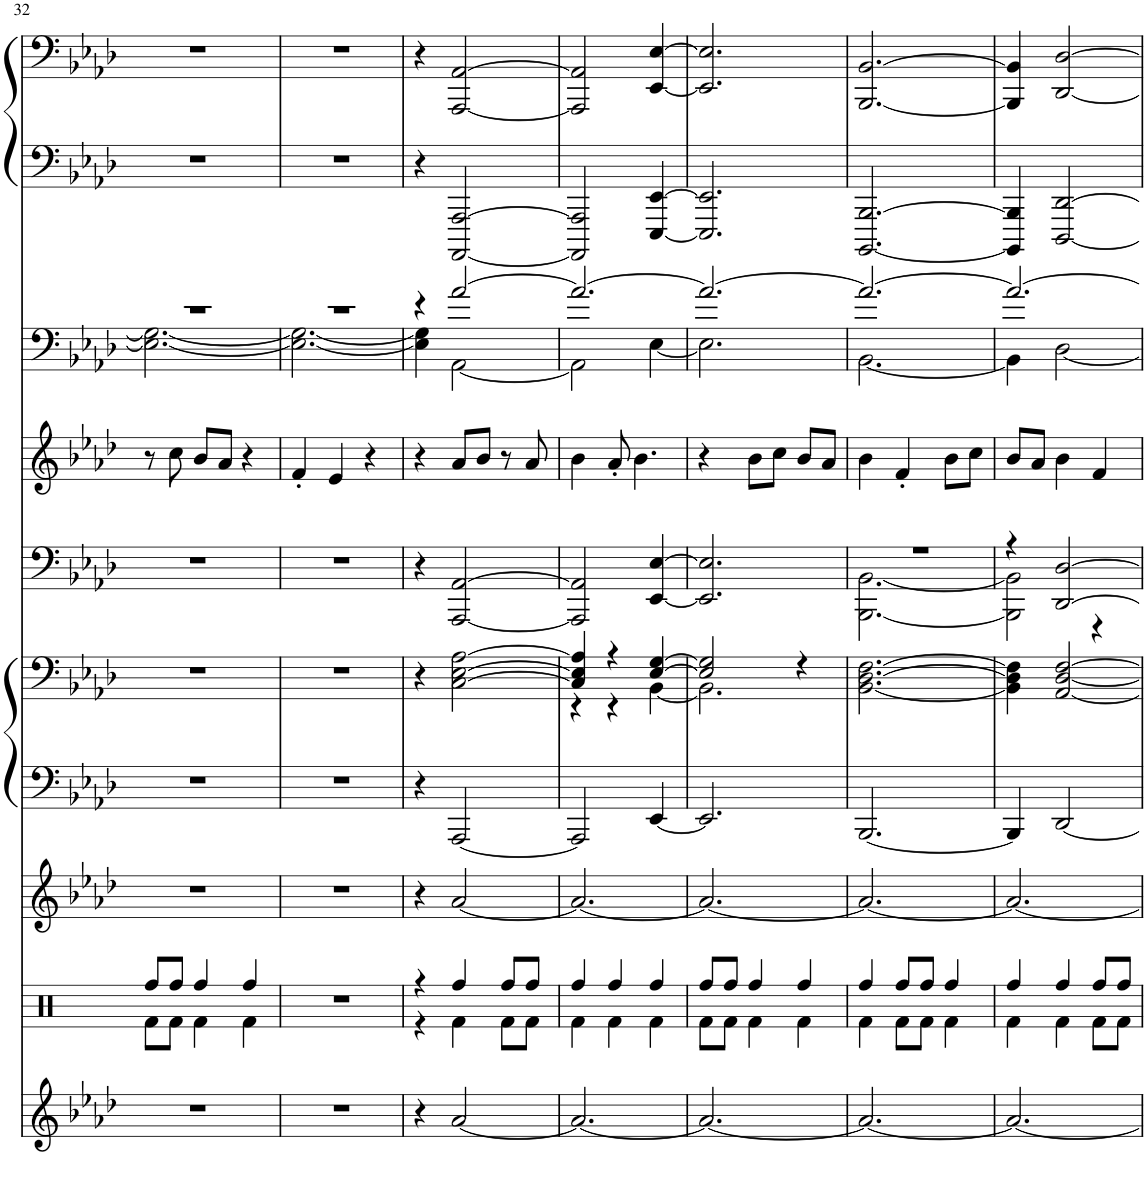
**kern	**kern	**kern	**kern	**kern	**kern	**kern	**kern	**kern	**kern
*part8	*part7	*part6	*part5	*part5	*part4	*part3	*part2	*part1	*part1
*staff10	*staff9	*staff8	*staff7	*staff6	*staff5	*staff4	*staff3	*staff2	*staff1
*I"Choir Aahs	*I"Percussion	*I"Strings 2	*I"E.Grand	*	*I"Warm Pad	*I"Tenor Sax	*I"Strings 1	*I"E.Grand	*
*I'Ch	*	*I'Str	*	*	*	*I'T Sax	*I'Str	*	*
!!LO:PB:g=z
*clefG2	*clefX	*clefG2	*clefF4	*clefF4	*clefF4	*clefG2	*clefF4	*clefF4	*clefF4
*	*	*	*	*	*	*Trd8c14	*	*	*
*k[b-e-a-d-]	*k[]	*k[b-e-a-d-]	*k[b-e-a-d-]	*k[b-e-a-d-]	*k[b-e-a-d-]	*k[b-e-a-d-]	*k[b-e-a-d-]	*k[b-e-a-d-]	*k[b-e-a-d-]
*M3/4	*M3/4	*M3/4	*M3/4	*M3/4	*M3/4	*M3/4	*M3/4	*M3/4	*M3/4
=32	=32	=32	=32	=32	=32	=32	=32	=32	=32
*	*^	*	*	*	*	*	*^	*	*
2.r	8Rff/L	8Rf\L	2.r	2.r	2.r	2.r	8r	2.r	2.E-\_ 2.G\_	2.r	2.r
.	8Rff/J	8Rf\J	.	.	.	.	8cc\	.	.	.	.
.	4Rff/	4Rf\	.	.	.	.	8b-/L	.	.	.	.
.	.	.	.	.	.	.	8a-/J	.	.	.	.
.	4Rff/	4Rf\	.	.	.	.	4r	.	.	.	.
*	*v	*v	*	*	*	*	*	*	*	*	*
=33	=33	=33	=33	=33	=33	=33	=33	=33	=33	=33
2.r	2.r	2.r	2.r	2.r	2.r	4f'/	2.r	2.E-\_ 2.G\_	2.r	2.r
.	.	.	.	.	.	4e-/	.	.	.	.
.	.	.	.	.	.	4r	.	.	.	.
=34	=34	=34	=34	=34	=34	=34	=34	=34	=34	=34
*	*^	*	*	*	*	*	*	*	*	*
4r	4r	4r	4r	4r	4r	4r	4r	4r	4E-\] 4G\]	4r	4r
[2a-/	4Rff/	4Rf\	[2a-/	[2AAA-/	[2C\ [2E-\ [2A-\	[2AAA-/ [2AA-/	8a-/L	[2a-/	[2AA-\	[2AAAA-/ [2AAA-/	[2AAA-/ [2AA-/
.	.	.	.	.	.	.	8b-/J	.	.	.	.
.	8Rff/L	8Rf\L	.	.	.	.	8r	.	.	.	.
.	8Rff/J	8Rf\J	.	.	.	.	8a-/	.	.	.	.
=35	=35	=35	=35	=35	=35	=35	=35	=35	=35	=35	=35
*	*	*	*	*	*^	*	*	*	*	*	*
2.a-/_	4Rff/	4Rf\	2.a-/_	2AAA-/]	4C/] 4E-/] 4A-/]	4r	2AAA-/] 2AA-/]	4b-\	2.a-/_	2AA-\]	2AAAA-/] 2AAA-/]	2AAA-/] 2AA-/]
.	4Rff/	4Rf\	.	.	4r	4r	.	8a-'/	.	.	.	.
.	.	.	.	.	.	.	.	4.b-\	.	.	.	.
.	4Rff/	4Rf\	.	[4EE-/	[4E-/ [4G/	[4BB-\	[4EE-/ [4E-/	.	.	[4E-\	[4EEE-/ [4EE-/	[4EE-/ [4E-/
=36	=36	=36	=36	=36	=36	=36	=36	=36	=36	=36	=36	=36
2.a-/_	8Rff/L	8Rf\L	2.a-/_	2.EE-/]	2E-/] 2G/]	2.BB-\]	2.EE-/] 2.E-/]	4r	2.a-/_	2.E-\]	2.EEE-/] 2.EE-/]	2.EE-/] 2.E-/]
.	8Rff/J	8Rf\J	.	.	.	.	.	.	.	.	.	.
.	4Rff/	4Rf\	.	.	.	.	.	8b-\L	.	.	.	.
.	.	.	.	.	.	.	.	8cc\J	.	.	.	.
.	4Rff/	4Rf\	.	.	4r	.	.	8b-/L	.	.	.	.
.	.	.	.	.	.	.	.	8a-/J	.	.	.	.
*	*	*	*	*	*v	*v	*	*	*	*	*	*
=37	=37	=37	=37	=37	=37	=37	=37	=37	=37	=37	=37
*	*	*	*	*	*	*^	*	*	*	*	*
2.a-/_	4Rff/	4Rf\	2.a-/_	[2.BBB-/	[2.BB-\ [2.D-\ [2.F\	2.r	[2.BBB-\ [2.BB-\	4b-\	2.a-/_	[2.BB-\	[2.BBBB-/ [2.BBB-/	[2.BBB-/ [2.BB-/
.	8Rff/L	8Rf\L	.	.	.	.	.	4f'/	.	.	.	.
.	8Rff/J	8Rf\J	.	.	.	.	.	.	.	.	.	.
.	4Rff/	4Rf\	.	.	.	.	.	8b-\L	.	.	.	.
.	.	.	.	.	.	.	.	8cc\J	.	.	.	.
=38	=38	=38	=38	=38	=38	=38	=38	=38	=38	=38	=38	=38
2.a-/_	4Rff/	4Rf\	2.a-/_	4BBB-/]	4BB-\] 4D-\] 4F\]	4r	2BBB-\] 2BB-\]	8b-/L	2.a-/_	4BB-\]	4BBBB-/] 4BBB-/]	4BBB-/] 4BB-/]
.	.	.	.	.	.	.	.	8a-/J	.	.	.	.
.	4Rff/	4Rf\	.	[2DD-/	[2AA-/ [2D-/ [2F/	[2DD-/ [2D-/	.	4b-\	.	[2D-\	[2DDD-/ [2DD-/	[2DD-/ [2D-/
.	8Rff/L	8Rf\L	.	.	.	.	4r	4f/	.	.	.	.
.	8Rff/J	8Rf\J	.	.	.	.	.	.	.	.	.	.
*	*v	*v	*	*	*	*v	*v	*	*v	*v	*	*
=	=	=	=	=	=	=	=	=	=
*-	*-	*-	*-	*-	*-	*-	*-	*-	*-
